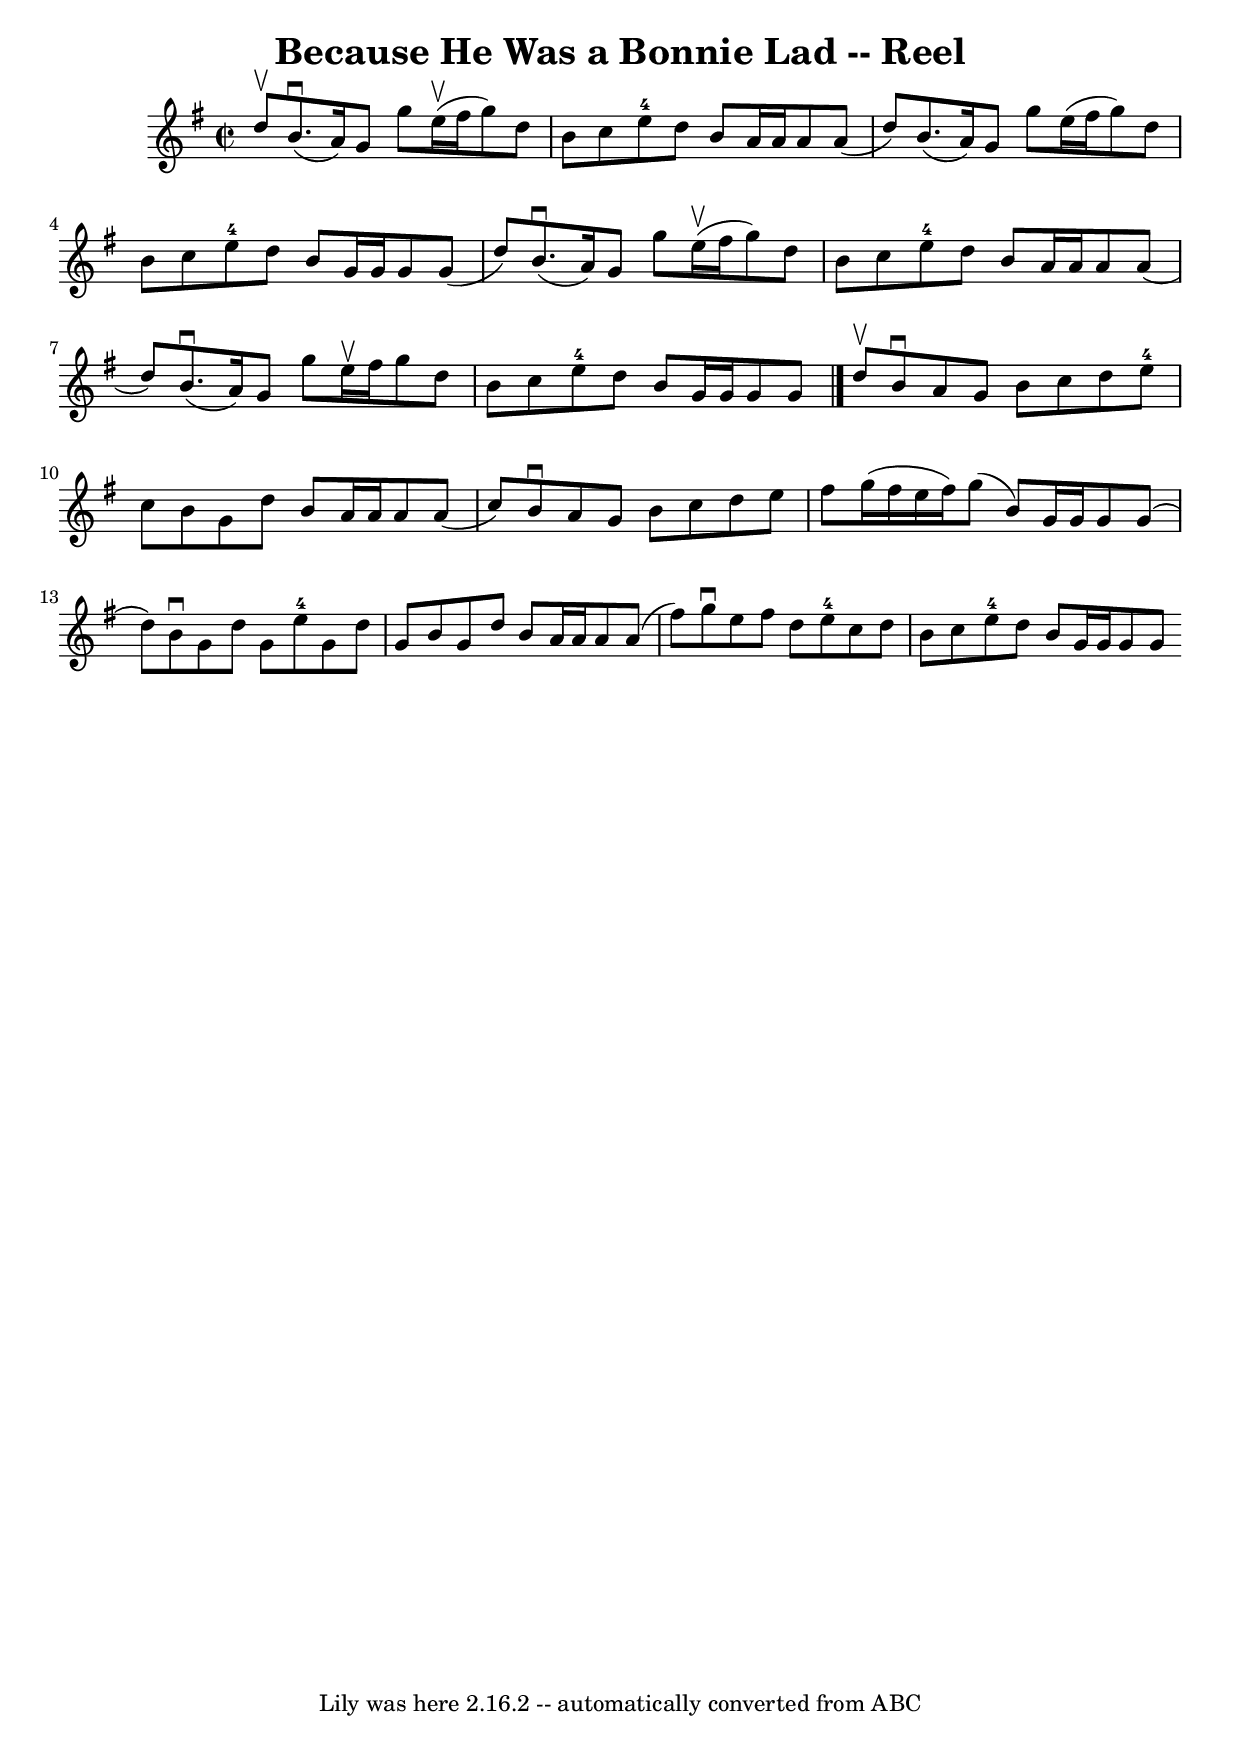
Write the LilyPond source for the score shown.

\version "2.16.2"
\include "Mammoth.ily"
\header {
  %% book = "Ryan's Mammoth Collection"
 crossRefNumber = "1"
 footnotes = "\\\\347"
  origin = "SCOTCH."
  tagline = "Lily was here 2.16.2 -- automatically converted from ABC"
  title = "Because He Was a Bonnie Lad -- Reel"

}
voicedefault =  {


  \override Staff.TimeSignature #'style = #'C
  \time 2/2 
  \key g \major d''8^\upbow  |
 b'8.^\downbow(a'16) g'8 g''8 e''16^\upbow(fs''16 g''8) d''8 b'8     |
 c''8 e''8-4 d''8 b'8 a'16 a'16 a'8 a'8 (d''8)     |
 b'8. (a'16) g'8 g''8 e''16 (fs''16 g''8) d''8 b'8     |
 c''8 e''8-4 d''8 b'8 g'16 g'16 g'8 g'8 (d''8)    |
 b'8.^\downbow(a'16) g'8 g''8 e''16^\upbow(fs''16 g''8) d''8 b'8     |
 c''8 e''8-4 d''8 b'8 a'16 a'16 a'8 a'8 (d''8)    |
  
 b'8.^\downbow(a'16) g'8 g''8 e''16^\upbow fs''16 g''8 d''8 b'8     |
 c''8 e''8-4 d''8 b'8 g'16 g'16 g'8 g'8    \bar "|." d''8^\upbow  |
 b'8^\downbow a'8 g'8 b'8 c''8 d''8 e''8-4 c''8     |
 b'8 g'8 d''8 b'8 a'16 a'16 a'8 a'8 (c''8)    |
 b'8^\downbow a'8 g'8 b'8 c''8 d''8 e''8 fs''8     |
 g''16 ( fs''16 e''16 fs''16) g''8 (b'8) g'16 g'16 g'8 g'8 (d''8)    |
 b'8^\downbow g'8 d''8 g'8 e''8-4 g'8 d''8 g'8     |
 b'8 g'8 d''8 b'8 a'16 a'16 a'8 a'8 (fs''8)    |
 g''8^\downbow e''8 fs''8 d''8 e''8-4 c''8 d''8 b'8     |
 c''8 e''8-4 d''8 b'8 g'16 g'16 g'8 g'8    \bar " |."   

}

\score{
  <<

    \context Staff="default"
    {
      \voicedefault 
      
    }

  >>
  \layout {
    
  }
  \midi {
  }

}
